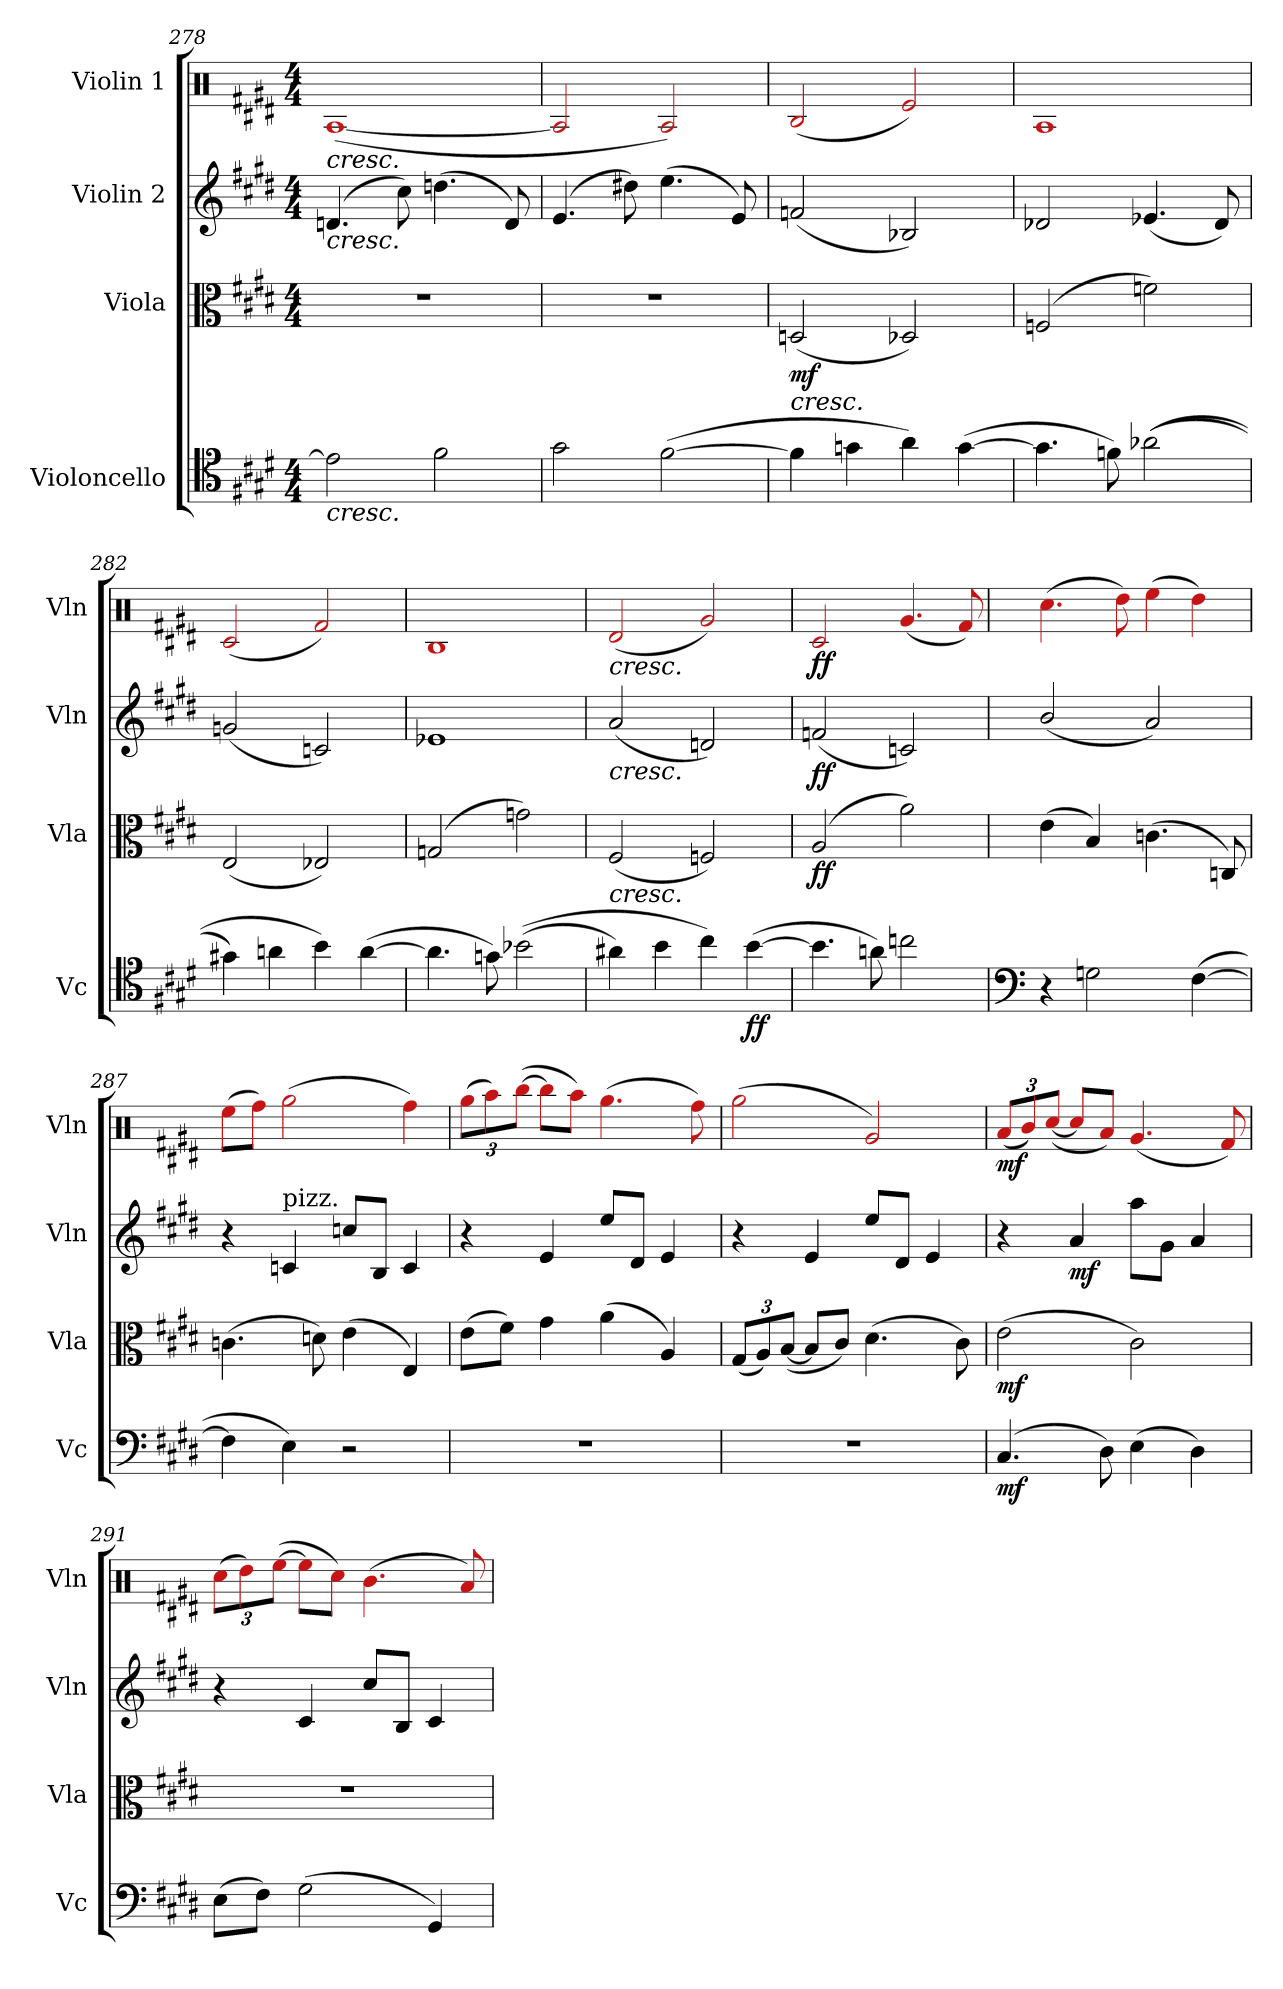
**kern	**dynam	**kern	**dynam	**kern	**dynam	**kern	**dynam
*part4	*part4	*part3	*part3	*part2	*part2	*part1	*part1
*staff4	*staff4	*staff3	*staff3	*staff2	*staff2	*staff1	*staff1
*I"Violoncello	*	*I"Viola	*	*I"Violin 2	*	*I"Violin 1	*
*I'Vc	*	*I'Vla	*	*I'Vln	*	*I'Vln	*
*clefC4	*	*clefC3	*	*clefG2	*	*clefX	*
*k[f#c#g#d#]	*	*k[f#c#g#d#]	*	*k[f#c#g#d#]	*	*k[f#c#g#d#]	*
*M4/4	*	*M4/4	*	*M4/4	*	*M4/4	*
=278	=278	=278	=278	=278	=278	=278	=278
!	!	!	!	!	!	!LO:TX:b:i:t=cresc.	!
!	!	!	!	!LO:TX:b:i:t=cresc.	!	!	!
!LO:TX:b:i:t=cresc.	!	!	!	!	!	!	!
2e\]	.	1r	.	(4.dn/	.	([1A	.
.	.	.	.	8cc#\)	.	.	.
2f#\	.	.	.	(4.ddn\	.	.	.
.	.	.	.	8d/)	.	.	.
=279	=279	=279	=279	=279	=279	=279	=279
2g#\	.	1r	.	(4.e/	.	2A/]	.
.	.	.	.	8dd#X\)	.	.	.
([2f#\	.	.	.	(4.ee\	.	2A#X/)	.
.	.	.	.	8e/)	.	.	.
!!LO:LB:g=z
=280	=280	=280	=280	=280	=280	=280	=280
!	!	!LO:TX:b:i:t=cresc.	!	!	!	!	!
!	!	!	!LO:DY:b	!	!	!	!
4f#\]	.	(2Dn/	mf	(2fn/	.	(2B/	.
4gn\	.	.	.	.	.	.	.
4a\)	.	2D-X/)	.	2B-X/)	.	2e-X/)	.
([4g\	.	.	.	.	.	.	.
=281	=281	=281	=281	=281	=281	=281	=281
4.gni\]	.	(2Fn/	.	2d-X/	.	1A-X	.
8fn\)	.	.	.	.	.	.	.
((2a-X\	.	2fn\)	.	(4.e-X/	.	.	.
.	.	.	.	8d-/)	.	.	.
=282	=282	=282	=282	=282	=282	=282	=282
4g#X\)	.	(2E/	.	(2gn/	.	(2c#i/	.
4an\	.	.	.	.	.	.	.
4b\)	.	2E-X/)	.	2cn/)	.	2fn/)	.
([4a\	.	.	.	.	.	.	.
=283	=283	=283	=283	=283	=283	=283	=283
4.a\]	.	(2Gn/	.	1e-X	.	1B-X	.
8gn\)	.	.	.	.	.	.	.
((2b-X\	.	2gn\)	.	.	.	.	.
=284	=284	=284	=284	=284	=284	=284	=284
!	!	!	!LO:HP:b	!	!LO:HP:b	!	!LO:HP:b
4a#X\)	.	(2F#/	<	(2a/	<	(2d#i/	<
4b\	.	.	.	.	.	.	.
4cc#\)	.	2Fn/)	.	2dn/)	.	2gn/)	.
!	!LO:DY:b	!	!	!	!	!	!
([4b\	ff	.	.	.	.	.	.
!!LO:LB:g=z
=285	=285	=285	=285	=285	=285	=285	=285
!	!	!	!LO:DY:b	!	!LO:DY:b	!	!LO:DY:b
4.b\]	.	(2A/	ff	(2fn/	ff	2cn/	ff
8an\)	.	.	.	.	.	.	.
2ccn\	.	2a\)	.	2cn/)	.	(4.gn/	.
.	.	.	.	.	.	8fn/)	.
=286	=286	=286	=286	=286	=286	=286	=286
*clefF4	*	*	*	*	*	*	*
4r	.	(4e\	.	(2b/	.	(4.ccn\	.
2Gn\	.	4B/)	.	.	.	.	.
.	.	.	.	.	.	8ddn\)	.
.	.	(4.cn\	.	2a/)	.	(4ee\	.
([4F#\	.	.	.	.	.	4dd\)	.
.	.	8Cn/)	.	.	.	.	.
=287	=287	=287	=287	=287	=287	=287	=287
4F#\]	.	(4.cn\	.	4r	.	(8ee\L	.
.	.	.	.	.	.	8ff\J)	.
!	!	!	!	!LO:TX:a:t=pizz.	!	!	!
4E\)	.	.	.	4cn/	.	(2gg\	.
.	.	8dn\)	.	.	.	.	.
2r	.	(4e\	.	8ccn/L	.	.	.
.	.	.	.	8B/J	.	.	.
.	.	4E/)	.	4c/	.	4ff\)	.
=288	=288	=288	=288	=288	=288	=288	=288
*	*	*	*	*	*	*Xbrackettup	*
1r	.	(8e\L	.	4r	.	(12gg\L	.
.	.	.	.	.	.	12aa\)	.
.	.	8f#\J)	.	.	.	.	.
.	.	.	.	.	.	([12bb\J	.
.	.	4g#\	.	4e/	.	8bb\L]	.
.	.	.	.	.	.	8aa\J)	.
.	.	(4a\	.	8ee/L	.	(4.gg\	.
.	.	.	.	8d#/J	.	.	.
.	.	4A/)	.	4e/	.	.	.
.	.	.	.	.	.	8ff\)	.
!!LO:LB:g=z
=289	=289	=289	=289	=289	=289	=289	=289
*	*	*Xbrackettup	*	*	*	*	*
1r	.	(12G#/L	.	4r	.	(2gg\	.
.	.	12A/)	.	.	.	.	.
.	.	([12B/J	.	.	.	.	.
.	.	8B/L]	.	4e/	.	.	.
.	.	8c#/J)	.	.	.	.	.
.	.	(4.d#\	.	8ee/L	.	2g/)	.
.	.	.	.	8d#/J	.	.	.
.	.	.	.	4e/	.	.	.
.	.	8c#\)	.	.	.	.	.
.	.	.	[	.	[	.	[
=290	=290	=290	=290	=290	=290	=290	=290
!	!LO:DY:b	!	!LO:DY:b	!	!	!	!LO:DY:b
(4.C#/	mf	(2e\	mf	4r	.	(12a/L	mf
.	.	.	.	.	.	12b/)	.
.	.	.	.	.	.	([12cc/J	.
!	!	!	!	!	!LO:DY:b	!	!
.	.	.	.	4a/	mf	8cc/L]	.
8D#\)	.	.	.	.	.	8a/J)	.
(4E\	.	2c#\)	.	8aa\L	.	(4.g/	.
.	.	.	.	8g#\J	.	.	.
4D#\)	.	.	.	4a/	.	.	.
.	.	.	.	.	.	8f/)	.
=291	=291	=291	=291	=291	=291	=291	=291
(8E\L	.	1r	.	4r	.	(12cc\L	.
.	.	.	.	.	.	12dd\)	.
8F#\J)	.	.	.	.	.	.	.
.	.	.	.	.	.	([12ee\J	.
(2G#\	.	.	.	4c#/	.	8ee\L]	.
.	.	.	.	.	.	8cc\J)	.
.	.	.	.	8cc#/L	.	(4.b\	.
.	.	.	.	8B/J	.	.	.
4GG#/)	.	.	.	4c#/	.	.	.
.	.	.	.	.	.	8a#X/)	.
=	=	=	=	=	=	=	=
*-	*-	*-	*-	*-	*-	*-	*-
